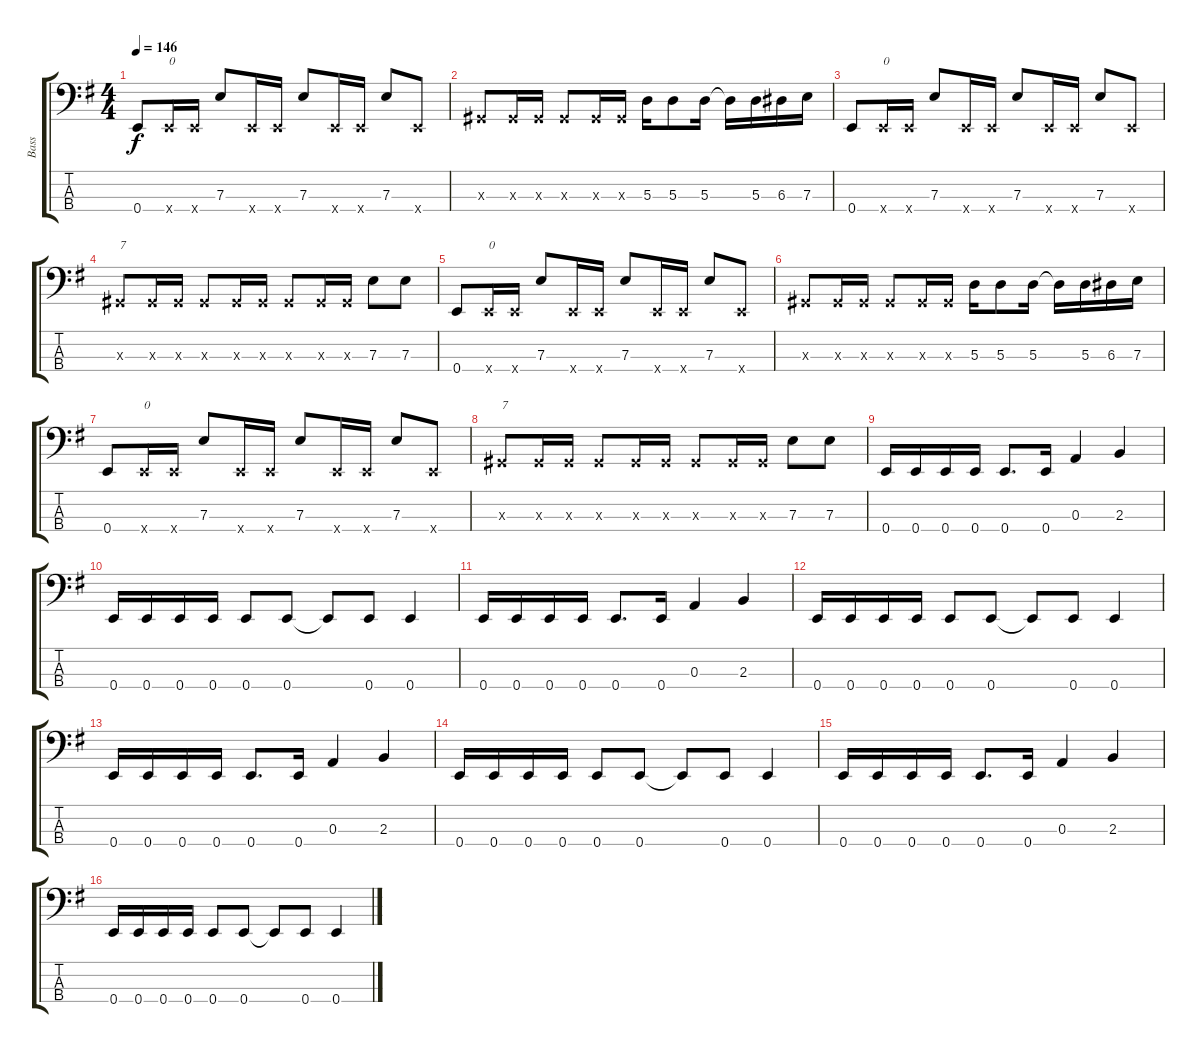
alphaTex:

\track ("Bass" "Bass") {instrument electricbassfinger}
\staff {score tabs}
\tuning (G2 D2 A1 E1) {hide}
\ts (4 4)
\tempo 146
\clef f4
\ks g
0.4.8{dy f} 0.4{x}.16{txt "0"} 0.4{x}.16 7.3.8 0.4{x}.16 0.4{x}.16 7.3.8 0.4{x}.16 0.4{x}.16 7.3.8 0.4{x}.8 |
-1.3{x}.8 -1.3{x}.16 -1.3{x}.16 -1.3{x}.8 -1.3{x}.16 -1.3{x}.16 5.3.16 5.3.8 5.3.16 5.3{t}.16 5.3.16 6.3.16 7.3.16 |
0.4.8 0.4{x}.16{txt "0"} 0.4{x}.16 7.3.8 0.4{x}.16 0.4{x}.16 7.3.8 0.4{x}.16 0.4{x}.16 7.3.8 0.4{x}.8 |
-1.3{x}.8{txt "7"} -1.3{x}.16 -1.3{x}.16 -1.3{x}.8 -1.3{x}.16 -1.3{x}.16 -1.3{x}.8 -1.3{x}.16 -1.3{x}.16 7.3.8 7.3.8 |
0.4.8 0.4{x}.16{txt "0"} 0.4{x}.16 7.3.8 0.4{x}.16 0.4{x}.16 7.3.8 0.4{x}.16 0.4{x}.16 7.3.8 0.4{x}.8 |
-1.3{x}.8 -1.3{x}.16 -1.3{x}.16 -1.3{x}.8 -1.3{x}.16 -1.3{x}.16 5.3.16 5.3.8 5.3.16 5.3{t}.16 5.3.16 6.3.16 7.3.16 |
0.4.8 0.4{x}.16{txt "0"} 0.4{x}.16 7.3.8 0.4{x}.16 0.4{x}.16 7.3.8 0.4{x}.16 0.4{x}.16 7.3.8 0.4{x}.8 |
-1.3{x}.8{txt "7"} -1.3{x}.16 -1.3{x}.16 -1.3{x}.8 -1.3{x}.16 -1.3{x}.16 -1.3{x}.8 -1.3{x}.16 -1.3{x}.16 7.3.8 7.3.8 |
0.4.16 0.4.16 0.4.16 0.4.16 0.4.8{d} 0.4.16 0.3.4 2.3.4 |
0.4.16 0.4.16 0.4.16 0.4.16 0.4.8 0.4.8 0.4{t}.8 0.4.8 0.4.4 |
0.4.16 0.4.16 0.4.16 0.4.16 0.4.8{d} 0.4.16 0.3.4 2.3.4 |
0.4.16 0.4.16 0.4.16 0.4.16 0.4.8 0.4.8 0.4{t}.8 0.4.8 0.4.4 |
0.4.16 0.4.16 0.4.16 0.4.16 0.4.8{d} 0.4.16 0.3.4 2.3.4 |
0.4.16 0.4.16 0.4.16 0.4.16 0.4.8 0.4.8 0.4{t}.8 0.4.8 0.4.4 |
0.4.16 0.4.16 0.4.16 0.4.16 0.4.8{d} 0.4.16 0.3.4 2.3.4 |
0.4.16 0.4.16 0.4.16 0.4.16 0.4.8 0.4.8 0.4{t}.8 0.4.8 0.4.4
